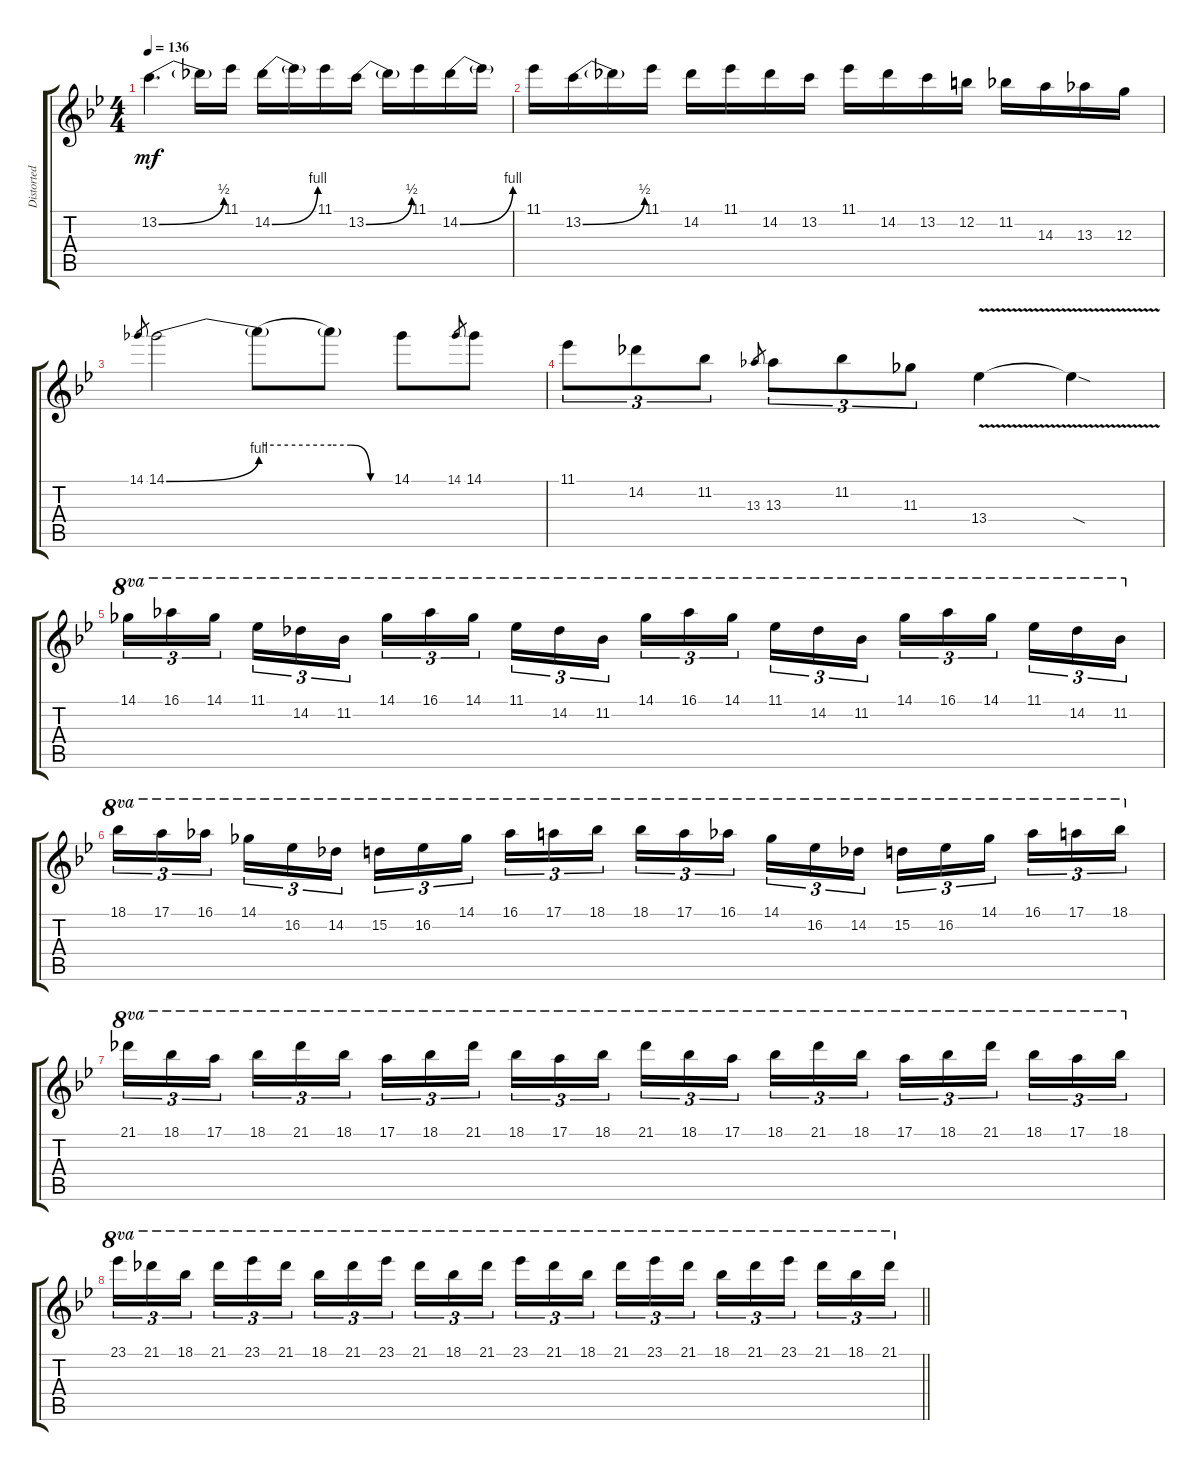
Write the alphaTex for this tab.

\track ("Distorted [Left]" "Distorted ") {mute instrument overdrivenguitar}
\staff {score tabs}
\tuning (E4 B3 G3 D3 A2 E2) {hide}
\ts (4 4)
\tempo 136
\clef g2
\ks bb
13.2{be (bend 0 0 60 2)}.4{d dy mf} 13.2{t}.16 11.1.16 14.2{be (bend 0 0 60 4)}.16 14.2{t}.16 11.1.16 13.2{be (bend 0 0 60 2)}.16 13.2{t}.16 11.1.16 14.2{be (bend 0 0 60 4)}.16 14.2{t}.16 |
11.1.16 13.2{be (bend 0 0 60 2)}.16 13.2{t}.16 11.1.16 14.2.16 11.1.16 14.2.16 13.2.16 11.1.16 14.2.16 13.2.16 12.2.16 11.2.16 14.3.16 13.3.16 12.3.16 |
14.1.8{gr} 14.1{be (bend 0 0 60 4)}.2 14.1{be (hold 0 6 60 6) t}.8 14.1{be (custom 0 6 20 6 40 0 60 0) t}.8 14.1.8 14.1.8{gr} 14.1.8 |
11.1.8{tu (3 2)} 14.2.8{tu (3 2)} 11.2.8{tu (3 2)} 13.3.8{gr} 13.3.8{tu (3 2)} 11.2.8{tu (3 2)} 11.3.8{tu (3 2)} 13.4{v}.4 13.4{sod t}.4 |
14.1.16{tu (3 2) ot 8va} 16.1.16{tu (3 2) ot 8va} 14.1.16{tu (3 2) ot 8va beam splitsecondary} 11.1.16{tu (3 2) ot 8va} 14.2.16{tu (3 2) ot 8va} 11.2.16{tu (3 2) ot 8va} 14.1.16{tu (3 2) ot 8va} 16.1.16{tu (3 2) ot 8va} 14.1.16{tu (3 2) ot 8va beam splitsecondary} 11.1.16{tu (3 2) ot 8va} 14.2.16{tu (3 2) ot 8va} 11.2.16{tu (3 2) ot 8va} 14.1.16{tu (3 2) ot 8va} 16.1.16{tu (3 2) ot 8va} 14.1.16{tu (3 2) ot 8va beam splitsecondary} 11.1.16{tu (3 2) ot 8va} 14.2.16{tu (3 2) ot 8va} 11.2.16{tu (3 2) ot 8va} 14.1.16{tu (3 2) ot 8va} 16.1.16{tu (3 2) ot 8va} 14.1.16{tu (3 2) ot 8va beam splitsecondary} 11.1.16{tu (3 2) ot 8va} 14.2.16{tu (3 2) ot 8va} 11.2.16{tu (3 2) ot 8va} |
18.1.16{tu (3 2) ot 8va} 17.1.16{tu (3 2) ot 8va} 16.1.16{tu (3 2) ot 8va beam splitsecondary} 14.1.16{tu (3 2) ot 8va} 16.2.16{tu (3 2) ot 8va} 14.2.16{tu (3 2) ot 8va} 15.2.16{tu (3 2) ot 8va} 16.2.16{tu (3 2) ot 8va} 14.1.16{tu (3 2) ot 8va beam splitsecondary} 16.1.16{tu (3 2) ot 8va} 17.1.16{tu (3 2) ot 8va} 18.1.16{tu (3 2) ot 8va} 18.1.16{tu (3 2) ot 8va} 17.1.16{tu (3 2) ot 8va} 16.1.16{tu (3 2) ot 8va beam splitsecondary} 14.1.16{tu (3 2) ot 8va} 16.2.16{tu (3 2) ot 8va} 14.2.16{tu (3 2) ot 8va} 15.2.16{tu (3 2) ot 8va} 16.2.16{tu (3 2) ot 8va} 14.1.16{tu (3 2) ot 8va beam splitsecondary} 16.1.16{tu (3 2) ot 8va} 17.1.16{tu (3 2) ot 8va} 18.1.16{tu (3 2) ot 8va} |
21.1.16{tu (3 2) ot 8va} 18.1.16{tu (3 2) ot 8va} 17.1.16{tu (3 2) ot 8va beam splitsecondary} 18.1.16{tu (3 2) ot 8va} 21.1.16{tu (3 2) ot 8va} 18.1.16{tu (3 2) ot 8va} 17.1.16{tu (3 2) ot 8va} 18.1.16{tu (3 2) ot 8va} 21.1.16{tu (3 2) ot 8va beam splitsecondary} 18.1.16{tu (3 2) ot 8va} 17.1.16{tu (3 2) ot 8va} 18.1.16{tu (3 2) ot 8va} 21.1.16{tu (3 2) ot 8va} 18.1.16{tu (3 2) ot 8va} 17.1.16{tu (3 2) ot 8va beam splitsecondary} 18.1.16{tu (3 2) ot 8va} 21.1.16{tu (3 2) ot 8va} 18.1.16{tu (3 2) ot 8va} 17.1.16{tu (3 2) ot 8va} 18.1.16{tu (3 2) ot 8va} 21.1.16{tu (3 2) ot 8va beam splitsecondary} 18.1.16{tu (3 2) ot 8va} 17.1.16{tu (3 2) ot 8va} 18.1.16{tu (3 2) ot 8va} |
\barLineRight lightlight
23.1.16{tu (3 2) ot 8va} 21.1.16{tu (3 2) ot 8va} 18.1.16{tu (3 2) ot 8va beam splitsecondary} 21.1.16{tu (3 2) ot 8va} 23.1.16{tu (3 2) ot 8va} 21.1.16{tu (3 2) ot 8va} 18.1.16{tu (3 2) ot 8va} 21.1.16{tu (3 2) ot 8va} 23.1.16{tu (3 2) ot 8va beam splitsecondary} 21.1.16{tu (3 2) ot 8va} 18.1.16{tu (3 2) ot 8va} 21.1.16{tu (3 2) ot 8va} 23.1.16{tu (3 2) ot 8va} 21.1.16{tu (3 2) ot 8va} 18.1.16{tu (3 2) ot 8va beam splitsecondary} 21.1.16{tu (3 2) ot 8va} 23.1.16{tu (3 2) ot 8va} 21.1.16{tu (3 2) ot 8va} 18.1.16{tu (3 2) ot 8va} 21.1.16{tu (3 2) ot 8va} 23.1.16{tu (3 2) ot 8va beam splitsecondary} 21.1.16{tu (3 2) ot 8va} 18.1.16{tu (3 2) ot 8va} 21.1.16{tu (3 2) ot 8va}
